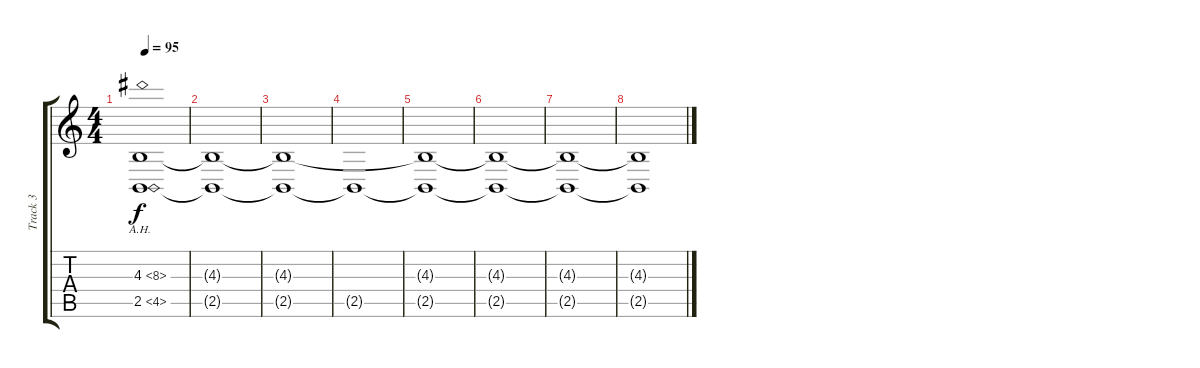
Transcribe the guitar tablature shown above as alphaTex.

\track ("Track 3" "Track 3") {instrument stringensemble1}
\staff {score tabs}
\tuning (E4 B3 G3 D3 A2 E2) {hide}
\ts (4 4)
\tempo 95
\clef g2
\ks c
(4.3{ah 4} 2.5{ah 2}).1{dy f} |
(4.3{t} 2.5{t}).1 |
(4.3{t} 2.5{t}).1 |
2.5{t}.1 |
(4.3{t} 2.5{t}).1 |
(4.3{t} 2.5{t}).1 |
(4.3{t} 2.5{t}).1 |
(4.3{t} 2.5{t}).1
